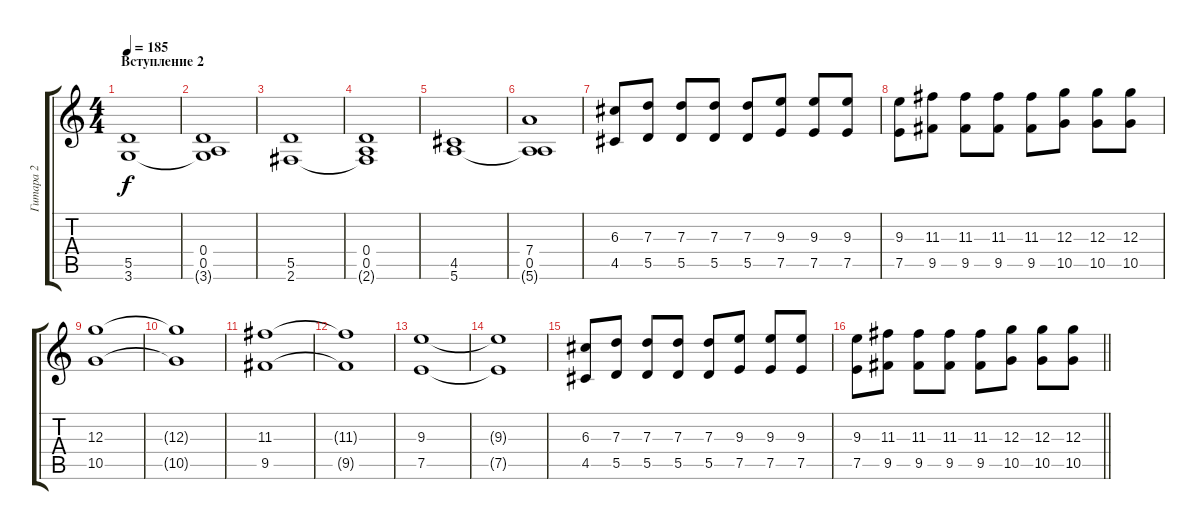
\track ("Гитара 2" "Гитара 2") {instrument overdrivenguitar}
\staff {score tabs}
\tuning (E4 B3 G3 D3 A2 E2) {hide}
\ts (4 4)
\section ("" "Вступление 2")
\tempo 185
\clef g2
\ks c
(5.5 3.6).1{dy f} |
(0.4 0.5 3.6{t}).1 |
(5.5 2.6).1 |
(0.4 0.5 2.6{t}).1 |
(4.5 5.6).1 |
(7.4 0.5 5.6{t}).1 |
(6.3 4.5).8 (7.3 5.5).8 (7.3 5.5).8 (7.3 5.5).8 (7.3 5.5).8 (9.3 7.5).8 (9.3 7.5).8 (9.3 7.5).8 |
(9.3 7.5).8 (11.3 9.5).8 (11.3 9.5).8 (11.3 9.5).8 (11.3 9.5).8 (12.3 10.5).8 (12.3 10.5).8 (12.3 10.5).8 |
(12.3 10.5).1 |
(12.3{t} 10.5{t}).1 |
(11.3 9.5).1 |
(11.3{t} 9.5{t}).1 |
(9.3 7.5).1 |
(9.3{t} 7.5{t}).1 |
(6.3 4.5).8 (7.3 5.5).8 (7.3 5.5).8 (7.3 5.5).8 (7.3 5.5).8 (9.3 7.5).8 (9.3 7.5).8 (9.3 7.5).8 |
\barLineRight lightlight
(9.3 7.5).8 (11.3 9.5).8 (11.3 9.5).8 (11.3 9.5).8 (11.3 9.5).8 (12.3 10.5).8 (12.3 10.5).8 (12.3 10.5).8
